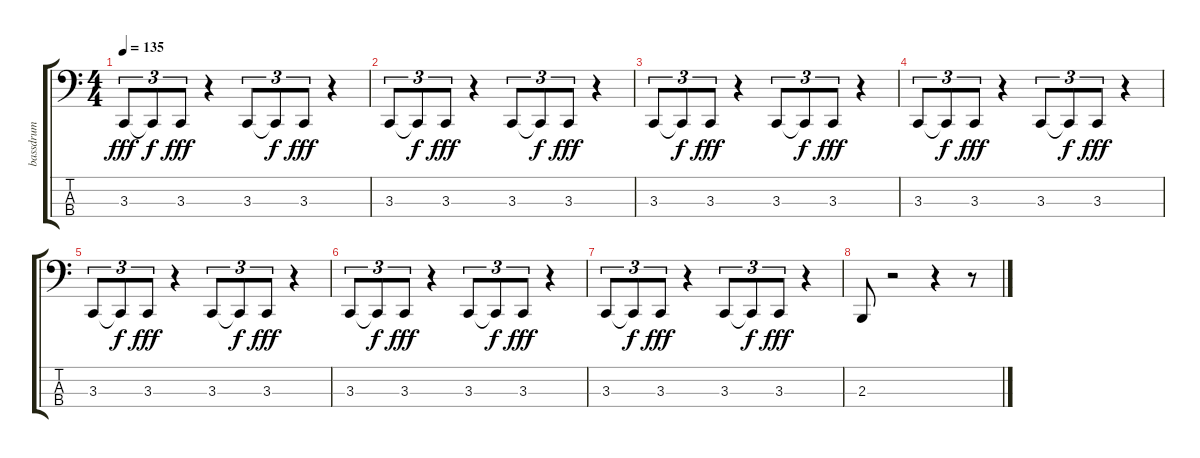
\track ("bassdrum" "bassdrum") {instrument acousticgrandpiano}
\staff {score tabs}
\tuning (G2 D2 A1 E1) {hide}
\ts (4 4)
\tempo 135
\clef f4
\ks c
3.3.8{tu (3 2) dy fff} 3.3{t}.8{tu (3 2) dy f} 3.3.8{tu (3 2) dy fff} r.4 3.3.8{tu (3 2)} 3.3{t}.8{tu (3 2) dy f} 3.3.8{tu (3 2) dy fff} r.4 |
3.3.8{tu (3 2)} 3.3{t}.8{tu (3 2) dy f} 3.3.8{tu (3 2) dy fff} r.4 3.3.8{tu (3 2)} 3.3{t}.8{tu (3 2) dy f} 3.3.8{tu (3 2) dy fff} r.4 |
3.3.8{tu (3 2)} 3.3{t}.8{tu (3 2) dy f} 3.3.8{tu (3 2) dy fff} r.4 3.3.8{tu (3 2)} 3.3{t}.8{tu (3 2) dy f} 3.3.8{tu (3 2) dy fff} r.4 |
3.3.8{tu (3 2)} 3.3{t}.8{tu (3 2) dy f} 3.3.8{tu (3 2) dy fff} r.4 3.3.8{tu (3 2)} 3.3{t}.8{tu (3 2) dy f} 3.3.8{tu (3 2) dy fff} r.4 |
3.3.8{tu (3 2)} 3.3{t}.8{tu (3 2) dy f} 3.3.8{tu (3 2) dy fff} r.4 3.3.8{tu (3 2)} 3.3{t}.8{tu (3 2) dy f} 3.3.8{tu (3 2) dy fff} r.4 |
3.3.8{tu (3 2)} 3.3{t}.8{tu (3 2) dy f} 3.3.8{tu (3 2) dy fff} r.4 3.3.8{tu (3 2)} 3.3{t}.8{tu (3 2) dy f} 3.3.8{tu (3 2) dy fff} r.4 |
3.3.8{tu (3 2)} 3.3{t}.8{tu (3 2) dy f} 3.3.8{tu (3 2) dy fff} r.4 3.3.8{tu (3 2)} 3.3{t}.8{tu (3 2) dy f} 3.3.8{tu (3 2) dy fff} r.4 |
2.3.8 r.2 r.4 r.8
